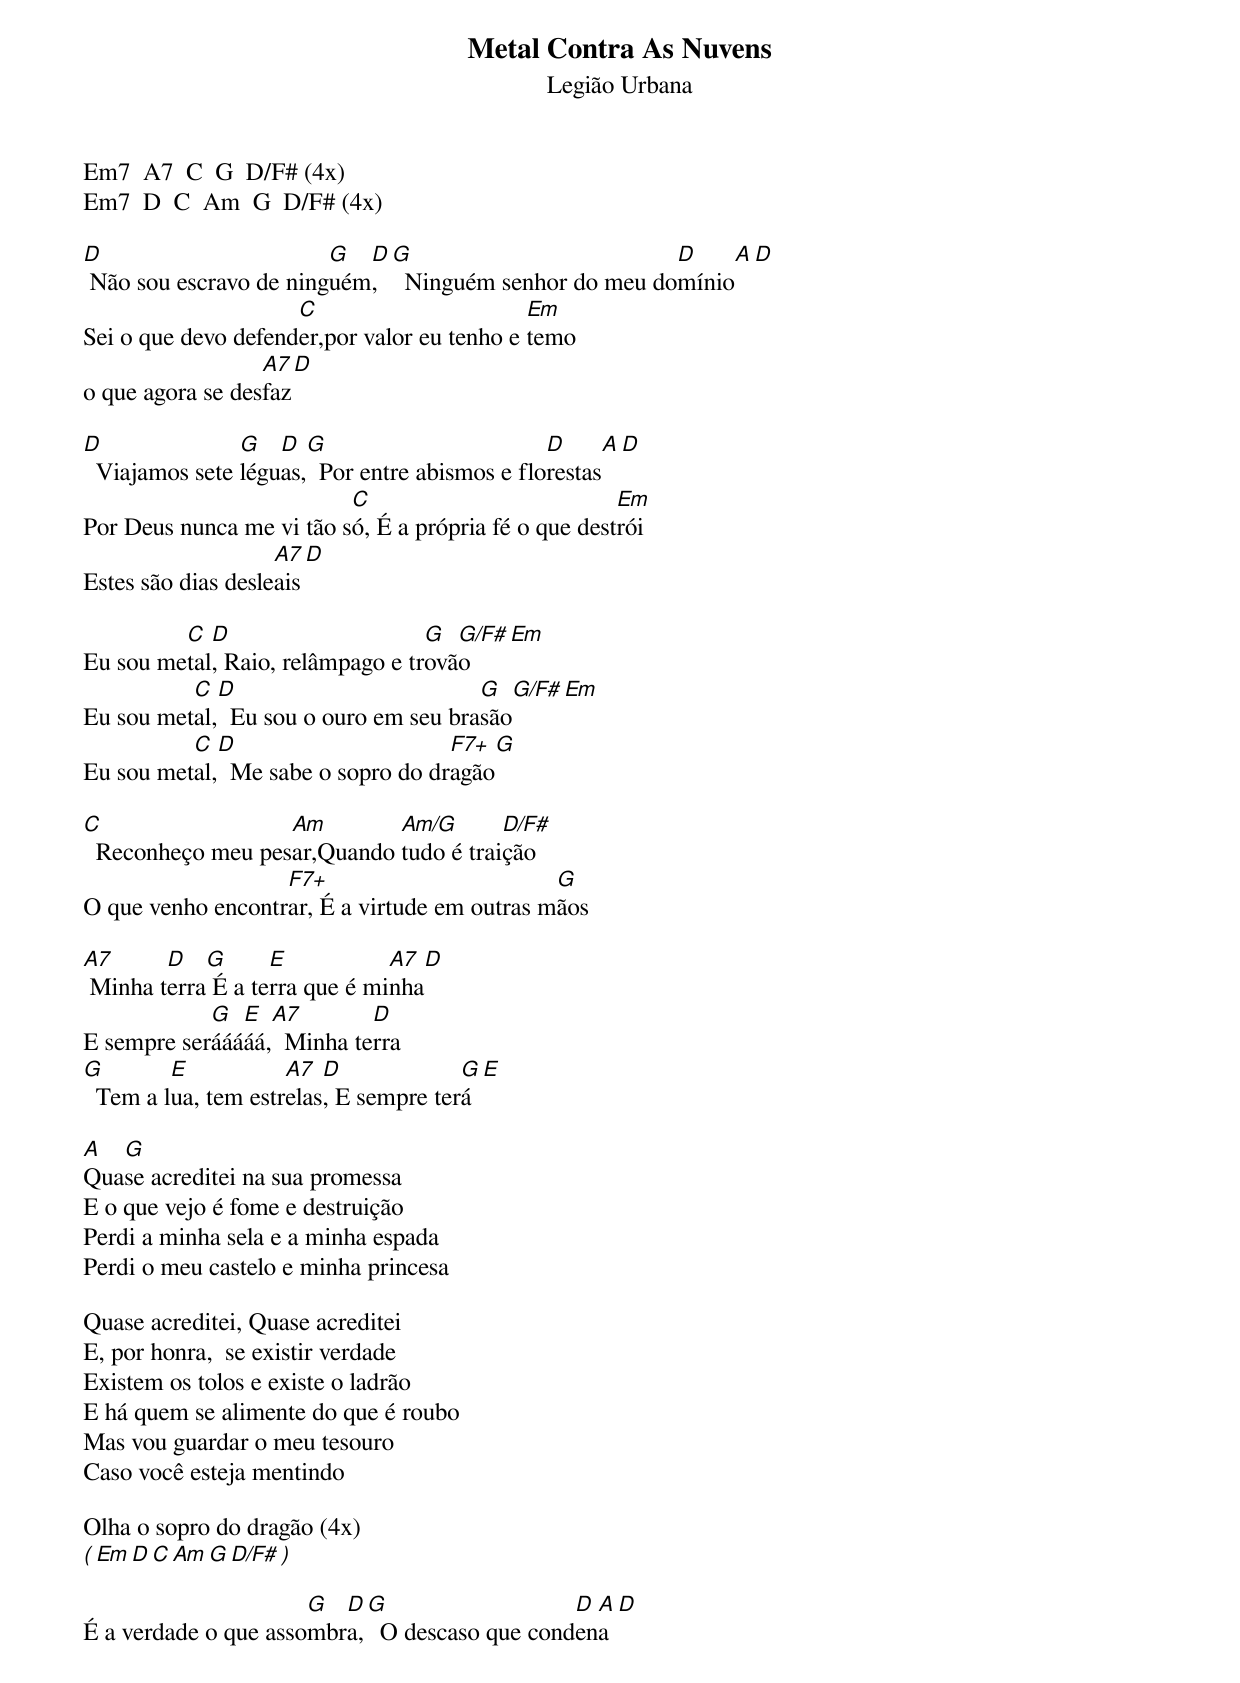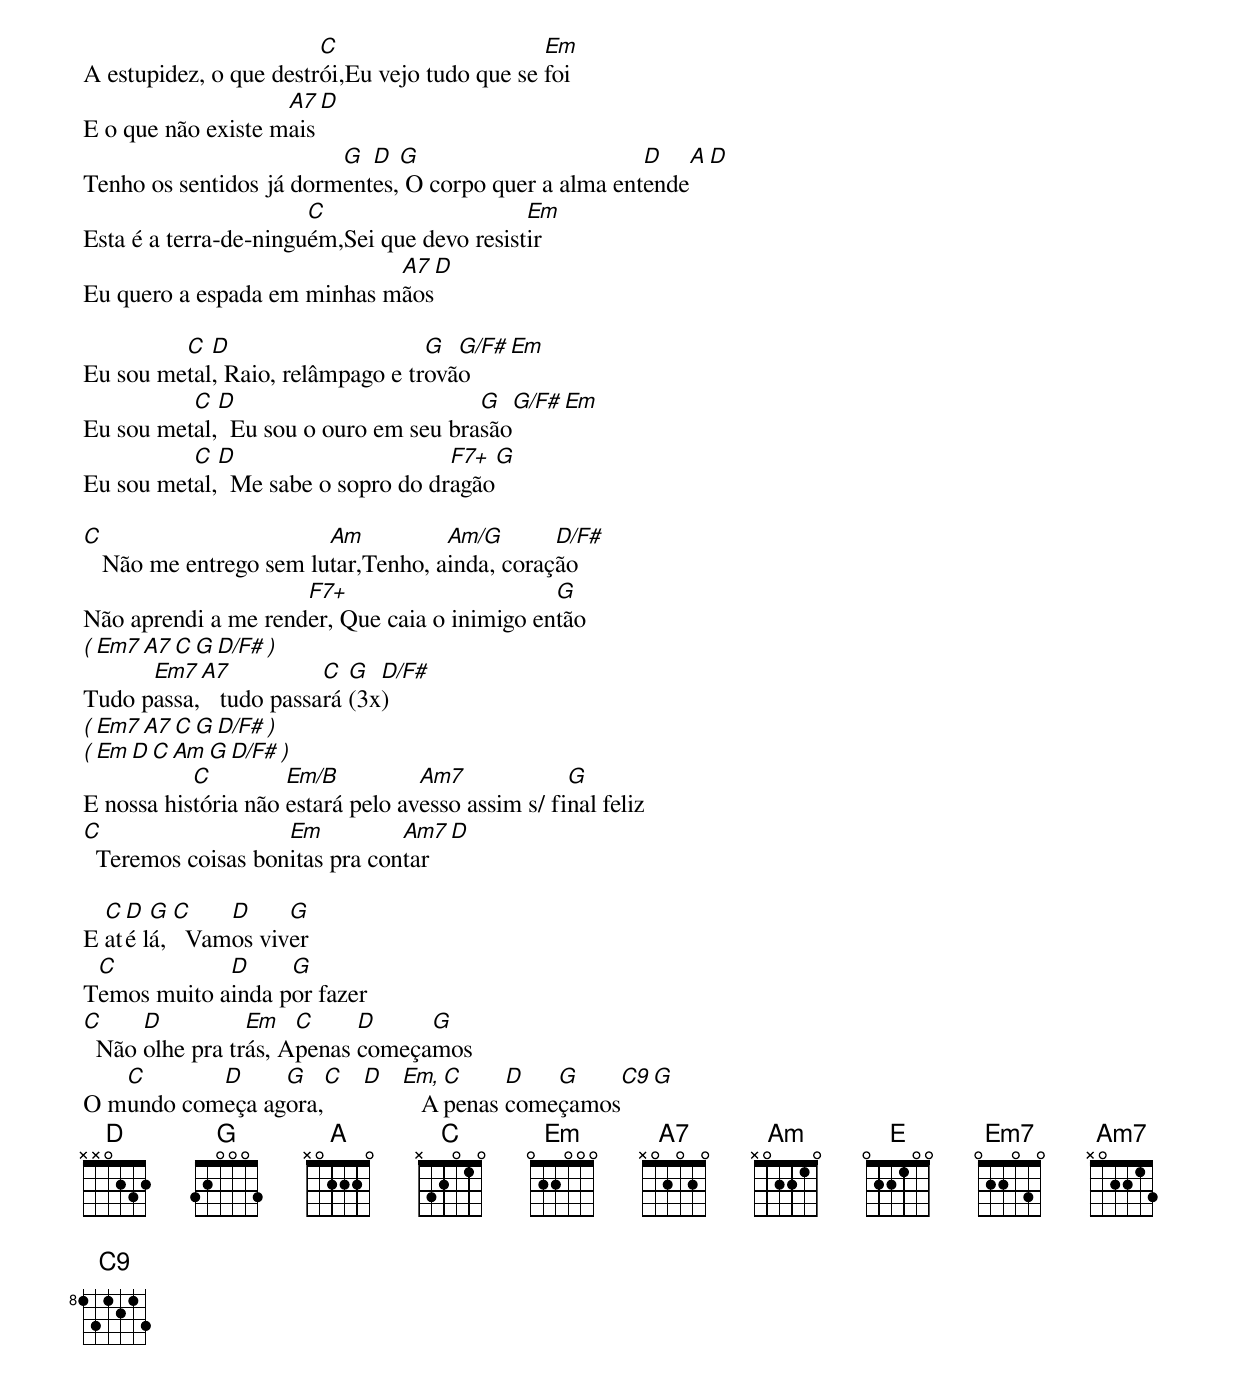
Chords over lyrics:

Metal Contra As Nuvens
Legião Urbana

Em7  A7  C  G  D/F# (4x)
Em7  D  C  Am  G  D/F# (4x)

D                       G  D  G                         D    A D
 Não sou escravo de ninguém,    Ninguém senhor do meu domínio
                     C                       Em
Sei o que devo defender,por valor eu tenho e temo
                  A7  D
o que agora se desfaz

D               G   D  G                        D      A D
  Viajamos sete léguas,  Por entre abismos e florestas
                          C                           Em
Por Deus nunca me vi tão só, É a própria fé o que destrói
                    A7   D
Estes são dias desleais

         C  D                     G  G/F#  Em
Eu sou metal, Raio, relâmpago e trovão
          C  D                         G  G/F#  Em
Eu sou metal,  Eu sou o ouro em seu brasão
          C  D                      F7+  G
Eu sou metal,  Me sabe o sopro do dragão

C                  Am        Am/G       D/F#
  Reconheço meu pesar,Quando tudo é traição
                   F7+                        G
O que venho encontrar, É a virtude em outras mãos

A7      D   G      E           A7   D
 Minha terra É a terra que é minha
            G  E  A7        D
E sempre serááááá,  Minha terra
G        E           A7  D             G  E
  Tem a lua, tem estrelas, E sempre terá

A  G
Quase acreditei na sua promessa
E o que vejo é fome e destruição
Perdi a minha sela e a minha espada
Perdi o meu castelo e minha princesa

Quase acreditei, Quase acreditei
E, por honra,  se existir verdade
Existem os tolos e existe o ladrão
E há quem se alimente do que é roubo
Mas vou guardar o meu tesouro
Caso você esteja mentindo

Olha o sopro do dragão (4x)
( Em  D  C  Am  G  D/F# )

                      G  D G                   D A D
É a verdade o que assombra,  O descaso que condena
                        C                      Em
A estupidez, o que destrói,Eu vejo tudo que se foi
                    A7   D
E o que não existe mais
                         G  D  G                       D   A   D
Tenho os sentidos já dormentes, O corpo quer a alma entende
                       C                     Em
Esta é a terra-de-ninguém,Sei que devo resistir
                             A7  D
Eu quero a espada em minhas mãos

         C  D                     G  G/F#  Em
Eu sou metal, Raio, relâmpago e trovão
          C  D                         G  G/F#  Em
Eu sou metal,  Eu sou o ouro em seu brasão
          C  D                      F7+  G
Eu sou metal,  Me sabe o sopro do dragão

C                       Am          Am/G       D/F#
   Não me entrego sem lutar,Tenho, ainda, coração
                     F7+                      G
Não aprendi a me render, Que caia o inimigo então
( Em7  A7  C  G  D/F# )
      Em7  A7           C  G  D/F#
Tudo passa,   tudo passará (3x)
( Em7  A7  C  G  D/F# )
( Em  D  C  Am  G  D/F# )
           C         Em/B          Am7             G
E nossa história não estará pelo avesso assim s/ final feliz
C                   Em          Am7   D
  Teremos coisas bonitas pra contar

  C D  G  C    D     G
E até lá,   Vamos viver
 C           D     G
Temos muito ainda por fazer
C     D          Em   C     D     G
  Não olhe pra trás, Apenas começamos
   C       D     G   C  D  Em, C     D   G    C9  G
O mundo começa agora,         Apenas começamos
